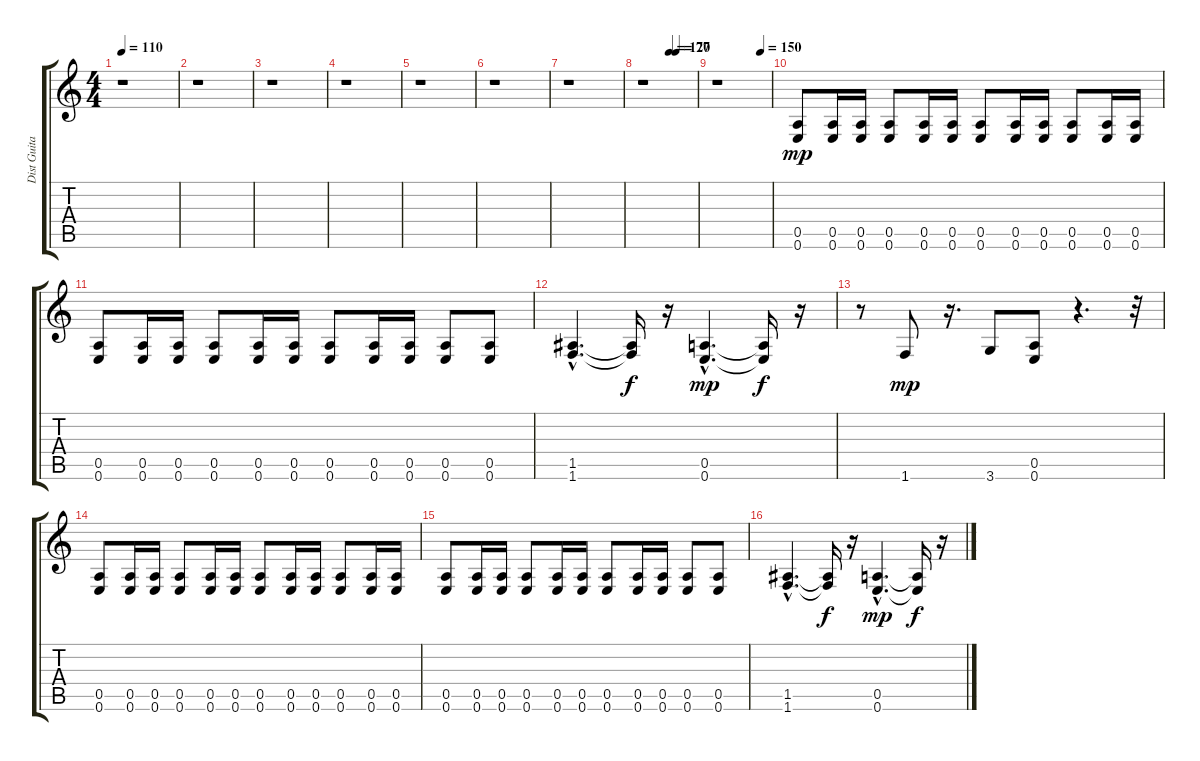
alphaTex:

\track ("Dist Guitar" "Dist Guita") {instrument distortionguitar}
\staff {score tabs}
\tuning (E4 B3 G3 D3 A2 E2) {hide}
\ts (4 4)
\tempo 110
\clef g2
\ks c
r.1{dy mp instrument distortionguitar} |
r.1 |
r.1 |
r.1 |
r.1 |
r.1 |
r.1 |
\tempo (120 0.5)
\tempo (77 0.625)
r.1 |
\tempo (150 0.8125)
r.1 |
(0.5 0.6).8 (0.5 0.6).16 (0.5 0.6).16 (0.5 0.6).8 (0.5 0.6).16 (0.5 0.6).16 (0.5 0.6).8 (0.5 0.6).16 (0.5 0.6).16 (0.5 0.6).8 (0.5 0.6).16 (0.5 0.6).16 |
(0.5 0.6).8 (0.5 0.6).16 (0.5 0.6).16 (0.5 0.6).8 (0.5 0.6).16 (0.5 0.6).16 (0.5 0.6).8 (0.5 0.6).16 (0.5 0.6).16 (0.5 0.6).8 (0.5 0.6).8 |
(1.5{hac} 1.6{hac}).4{d} (1.5{t} 1.6{t}).16{dy f} r.16 (0.5{hac} 0.6{hac}).4{d dy mp} (0.5{t} 0.6{t}).16{dy f} r.16 |
r.8 1.6.8{dy mp} r.16{d} 3.6.8 (0.5 0.6).8 r.4{d} r.32 |
(0.5 0.6).8 (0.5 0.6).16 (0.5 0.6).16 (0.5 0.6).8 (0.5 0.6).16 (0.5 0.6).16 (0.5 0.6).8 (0.5 0.6).16 (0.5 0.6).16 (0.5 0.6).8 (0.5 0.6).16 (0.5 0.6).16 |
(0.5 0.6).8 (0.5 0.6).16 (0.5 0.6).16 (0.5 0.6).8 (0.5 0.6).16 (0.5 0.6).16 (0.5 0.6).8 (0.5 0.6).16 (0.5 0.6).16 (0.5 0.6).8 (0.5 0.6).8 |
(1.5{hac} 1.6{hac}).4{d} (1.5{t} 1.6{t}).16{dy f} r.16 (0.5{hac} 0.6{hac}).4{d dy mp} (0.5{t} 0.6{t}).16{dy f} r.16
